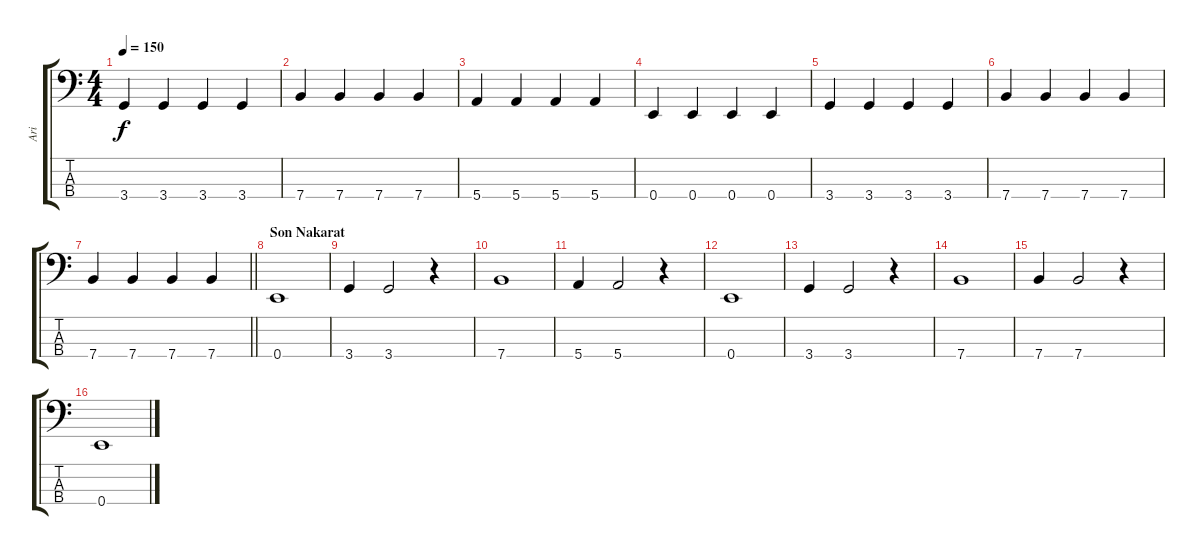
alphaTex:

\track ("Ari" "Ari") {instrument electricbassfinger}
\staff {score tabs}
\tuning (G2 D2 A1 E1) {hide}
\ts (4 4)
\tempo 150
\clef f4
\ks c
3.4.4{dy f} 3.4.4 3.4.4 3.4.4 |
7.4.4 7.4.4 7.4.4 7.4.4 |
5.4.4 5.4.4 5.4.4 5.4.4 |
0.4.4 0.4.4 0.4.4 0.4.4 |
3.4.4 3.4.4 3.4.4 3.4.4 |
7.4.4 7.4.4 7.4.4 7.4.4 |
\barLineRight lightlight
7.4.4 7.4.4 7.4.4 7.4.4 |
\section ("" "Son Nakarat")
0.4.1 |
3.4.4 3.4.2 r.4 |
7.4.1 |
5.4.4 5.4.2 r.4 |
0.4.1 |
3.4.4 3.4.2 r.4 |
7.4.1 |
7.4.4 7.4.2 r.4 |
0.4.1
